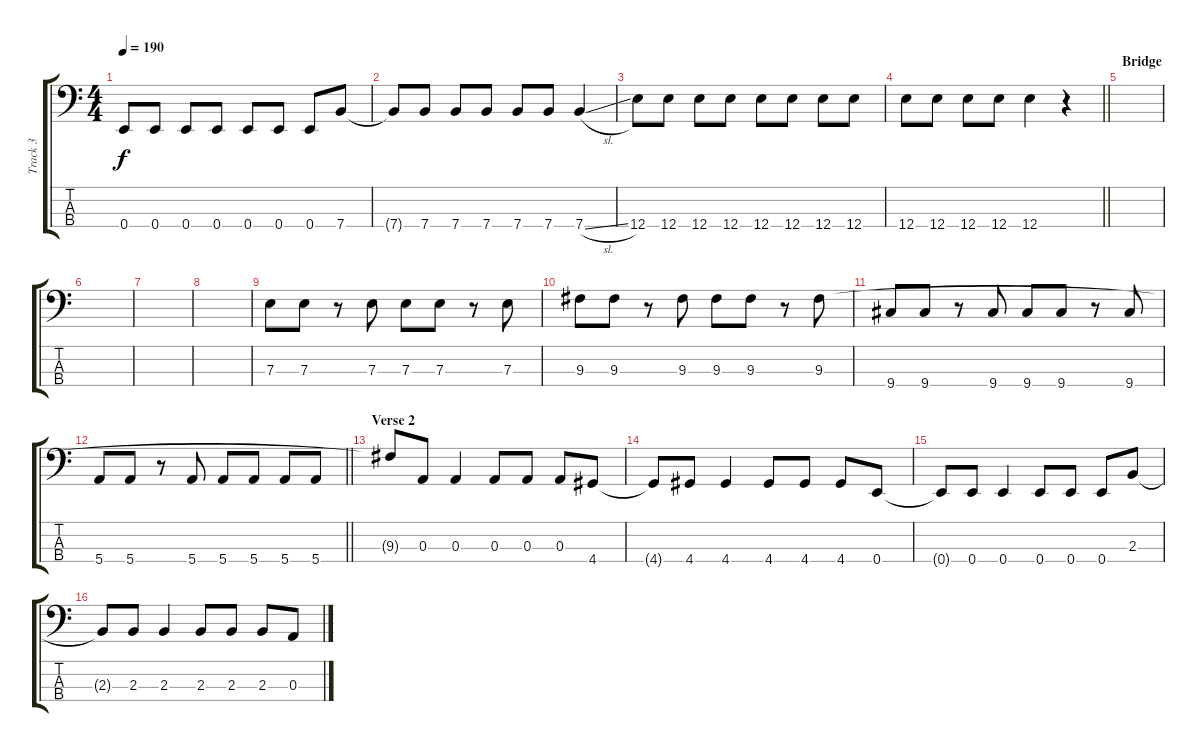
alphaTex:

\track ("Track 3" "Track 3") {instrument electricbasspick}
\staff {score tabs}
\tuning (G2 D2 A1 E1) {hide}
\ts (4 4)
\tempo 190
\clef f4
\ks c
0.4{t}.8{dy f} 0.4.8 0.4.8 0.4.8 0.4.8 0.4.8 0.4.8 7.4.8 |
7.4{t}.8 7.4.8 7.4.8 7.4.8 7.4.8 7.4.8 7.4{sl}.4 |
12.4.8 12.4.8 12.4.8 12.4.8 12.4.8 12.4.8 12.4.8 12.4.8 |
\barLineRight lightlight
12.4.8 12.4.8 12.4.8 12.4.8 12.4.4 r.4 |
\section ("" "Bridge")
|
|
|
|
7.3.8 7.3.8 r.8 7.3.8 7.3.8 7.3.8 r.8 7.3.8 |
9.3.8 9.3.8 r.8 9.3.8 9.3.8 9.3.8 r.8 9.3.8 |
9.4.8 9.4.8 r.8 9.4.8 9.4.8 9.4.8 r.8 9.4.8 |
\barLineRight lightlight
5.4.8 5.4.8 r.8 5.4.8 5.4.8 5.4.8 5.4.8 5.4.8 |
\section ("" "Verse 2")
9.3{t}.8 0.3.8 0.3.4 0.3.8 0.3.8 0.3.8 4.4.8 |
4.4{t}.8 4.4.8 4.4.4 4.4.8 4.4.8 4.4.8 0.4.8 |
0.4{t}.8 0.4.8 0.4.4 0.4.8 0.4.8 0.4.8 2.3.8 |
2.3{t}.8 2.3.8 2.3.4 2.3.8 2.3.8 2.3.8 0.3.8
